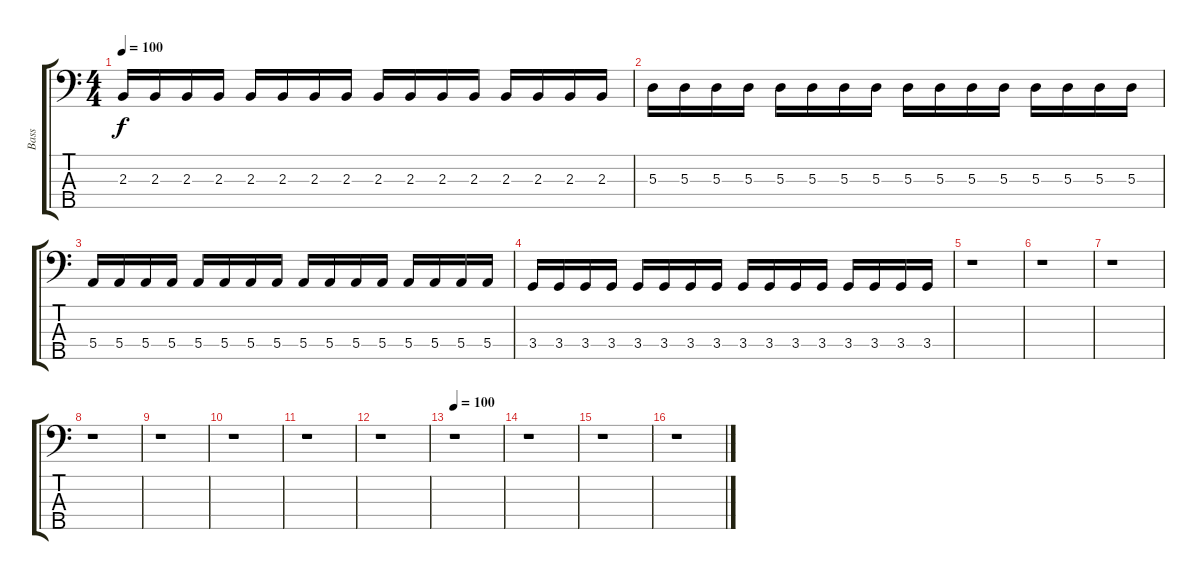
\track ("Bass" "Bass") {instrument electricbassfinger}
\staff {score tabs}
\tuning (G2 D2 A1 E1 B0) {hide}
\ts (4 4)
\tempo 100
\clef f4
\ks c
2.3.16{dy f} 2.3.16 2.3.16 2.3.16 2.3.16 2.3.16 2.3.16 2.3.16 2.3.16 2.3.16 2.3.16 2.3.16 2.3.16 2.3.16 2.3.16 2.3.16 |
5.3.16 5.3.16 5.3.16 5.3.16 5.3.16 5.3.16 5.3.16 5.3.16 5.3.16 5.3.16 5.3.16 5.3.16 5.3.16 5.3.16 5.3.16 5.3.16 |
5.4.16 5.4.16 5.4.16 5.4.16 5.4.16 5.4.16 5.4.16 5.4.16 5.4.16 5.4.16 5.4.16 5.4.16 5.4.16 5.4.16 5.4.16 5.4.16 |
3.4.16 3.4.16 3.4.16 3.4.16 3.4.16 3.4.16 3.4.16 3.4.16 3.4.16 3.4.16 3.4.16 3.4.16 3.4.16 3.4.16 3.4.16 3.4.16 |
r.1 |
r.1 |
r.1 |
r.1 |
r.1 |
r.1 |
r.1 |
r.1 |
\tempo 100
r.1 |
r.1 |
r.1 |
r.1
